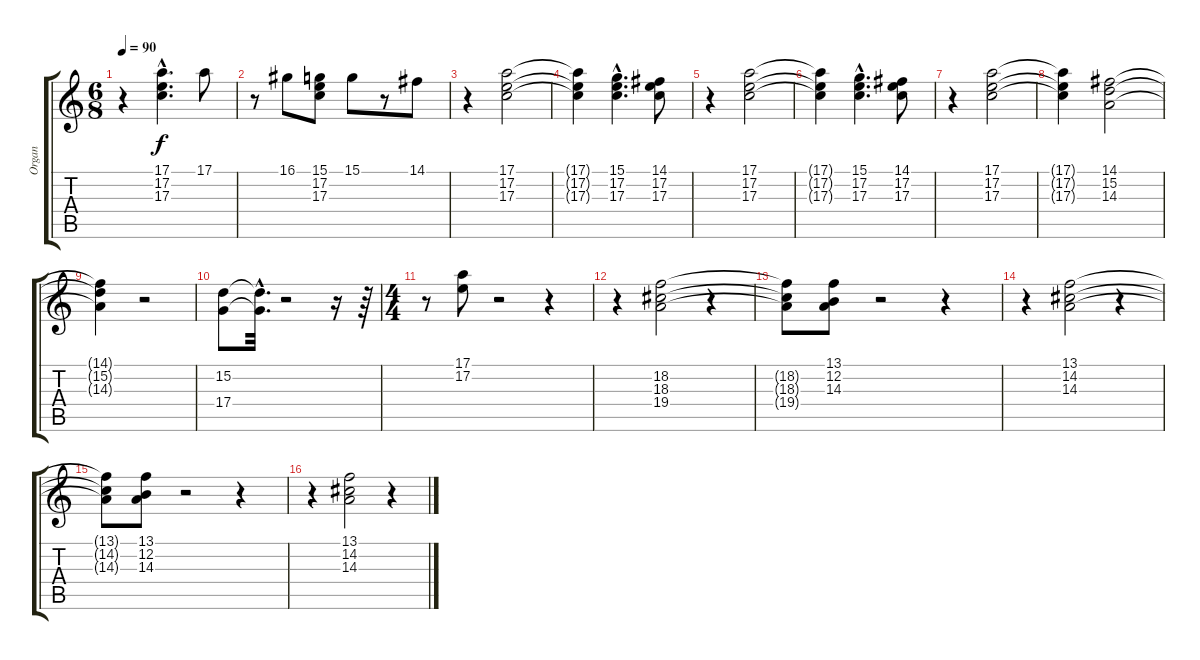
\track ("Organ" "Organ") {instrument rockorgan}
\staff {score tabs}
\tuning (E4 B3 G3 D3 A2 D2) {hide}
\ts (6 8)
\tempo 90
\clef g2
\ks c
r.4{dy f} (17.1{hac} 17.2{hac} 17.3{hac}).4{d} 17.1.8 |
r.8 16.1.8 (15.1 17.2 17.3).8 15.1.8 r.8 14.1.8 |
r.4 (17.1 17.2 17.3).2 |
(17.1{t} 17.2{t} 17.3{t}).4 (15.1{hac} 17.2{hac} 17.3{hac}).4{d} (14.1 17.2 17.3).8 |
r.4 (17.1 17.2 17.3).2 |
(17.1{t} 17.2{t} 17.3{t}).4 (15.1{hac} 17.2{hac} 17.3{hac}).4{d} (14.1 17.2 17.3).8 |
r.4 (17.1 17.2 17.3).2 |
(17.1{t} 17.2{t} 17.3{t}).4 (14.1 15.2 14.3).2 |
(14.1{t} 15.2{t} 14.3{t}).4 r.2 |
(15.2 17.4).8 (15.2{hac t} 17.4{hac t}).32{d} r.2 r.16 r.64 |
\ts (4 4)
r.8 (17.1 17.2).8 r.2 r.4 |
r.4 (18.2 18.3 19.4).2 r.4 |
(18.2{t} 18.3{t} 19.4{t}).8 (13.1 12.2 14.3).8 r.2 r.4 |
r.4 (13.1 14.2 14.3).2 r.4 |
(13.1{t} 14.2{t} 14.3{t}).8 (13.1 12.2 14.3).8 r.2 r.4 |
r.4 (13.1 14.2 14.3).2 r.4
